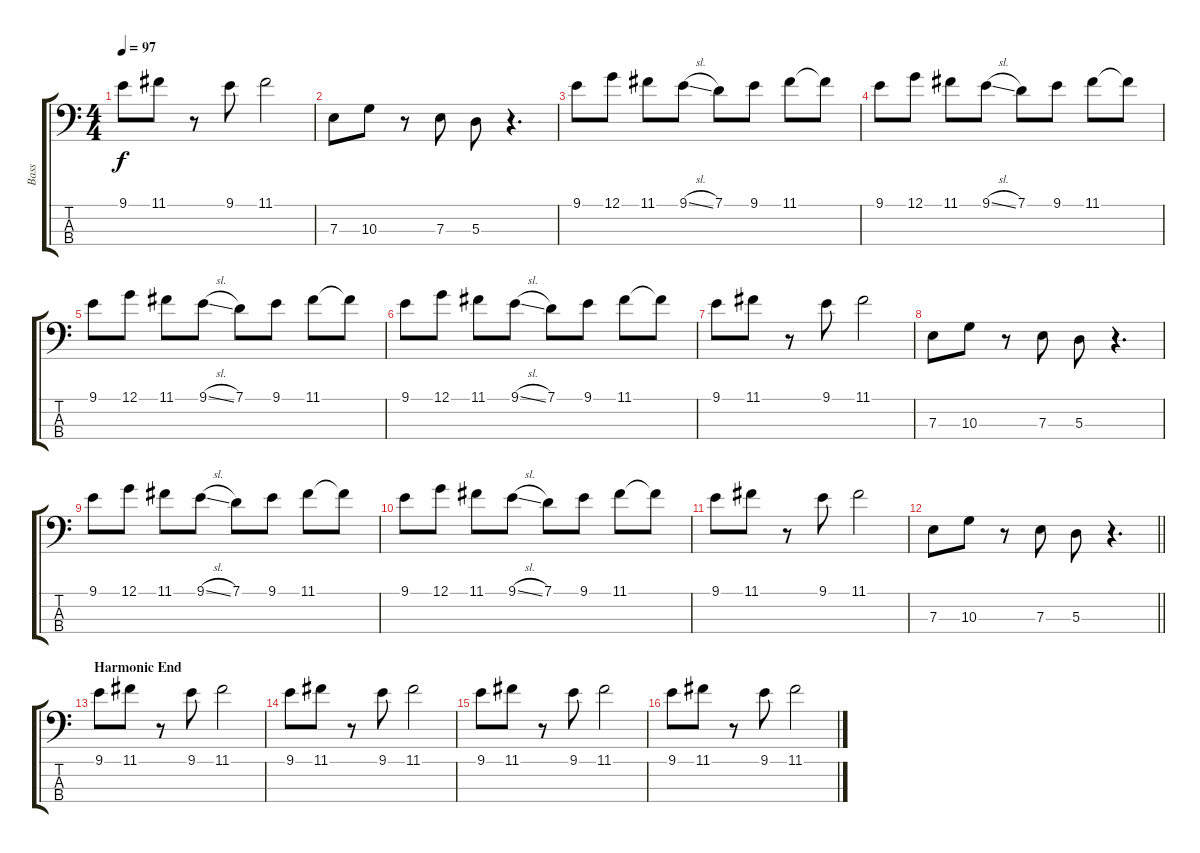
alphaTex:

\track ("Bass" "Bass") {instrument electricbasspick}
\staff {score tabs}
\tuning (G2 D2 A1 E1) {hide}
\ts (4 4)
\tempo 97
\clef f4
\ks c
9.1.8{dy f} 11.1.8 r.8 9.1.8 11.1.2 |
7.3.8 10.3.8 r.8 7.3.8 5.3.8 r.4{d} |
9.1.8 12.1.8 11.1.8 9.1{sl}.8 7.1.8 9.1.8 11.1.8 11.1{t}.8 |
9.1.8 12.1.8 11.1.8 9.1{sl}.8 7.1.8 9.1.8 11.1.8 11.1{t}.8 |
9.1.8 12.1.8 11.1.8 9.1{sl}.8 7.1.8 9.1.8 11.1.8 11.1{t}.8 |
9.1.8 12.1.8 11.1.8 9.1{sl}.8 7.1.8 9.1.8 11.1.8 11.1{t}.8 |
9.1.8 11.1.8 r.8 9.1.8 11.1.2 |
7.3.8 10.3.8 r.8 7.3.8 5.3.8 r.4{d} |
9.1.8 12.1.8 11.1.8 9.1{sl}.8 7.1.8 9.1.8 11.1.8 11.1{t}.8 |
9.1.8 12.1.8 11.1.8 9.1{sl}.8 7.1.8 9.1.8 11.1.8 11.1{t}.8 |
9.1.8 11.1.8 r.8 9.1.8 11.1.2 |
\barLineRight lightlight
7.3.8 10.3.8 r.8 7.3.8 5.3.8 r.4{d} |
\section ("" "Harmonic End")
9.1.8 11.1.8 r.8 9.1.8 11.1.2 |
9.1.8 11.1.8 r.8 9.1.8 11.1.2 |
9.1.8 11.1.8 r.8 9.1.8 11.1.2 |
9.1.8 11.1.8 r.8 9.1.8 11.1.2
